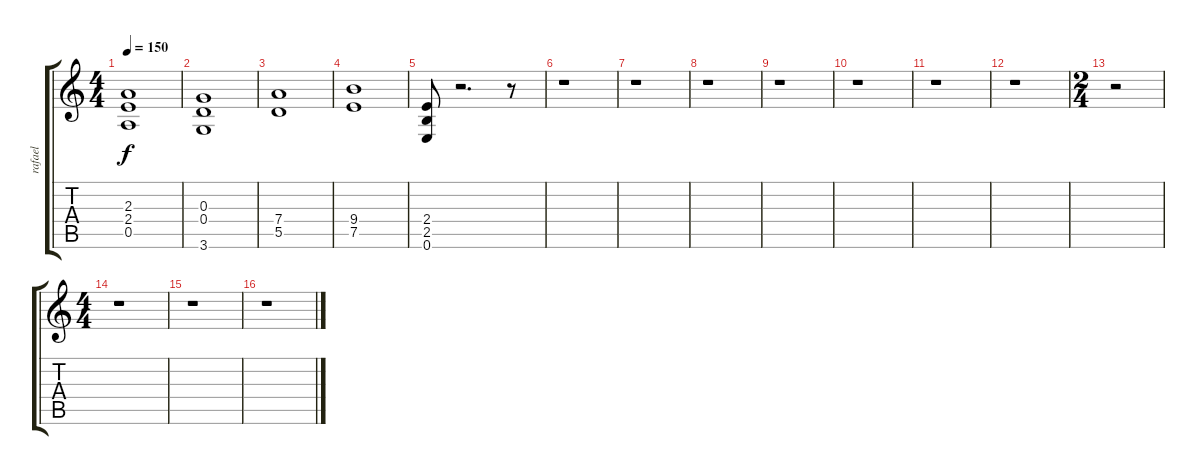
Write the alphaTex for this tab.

\track ("rafael" "rafael") {instrument distortionguitar}
\staff {score tabs}
\tuning (E4 B3 G3 D3 A2 E2) {hide}
\ts (4 4)
\tempo 150
\clef g2
\ks c
(2.3 2.4 0.5).1{dy f} |
(0.3 0.4 3.6).1 |
(7.4 5.5).1 |
(9.4 7.5).1 |
(2.4 2.5 0.6).8 r.2{d} r.8 |
r.1 |
r.1 |
r.1 |
r.1 |
r.1 |
r.1 |
r.1 |
\ts (2 4)
r.2 |
\ts (4 4)
r.1 |
r.1 |
r.1
